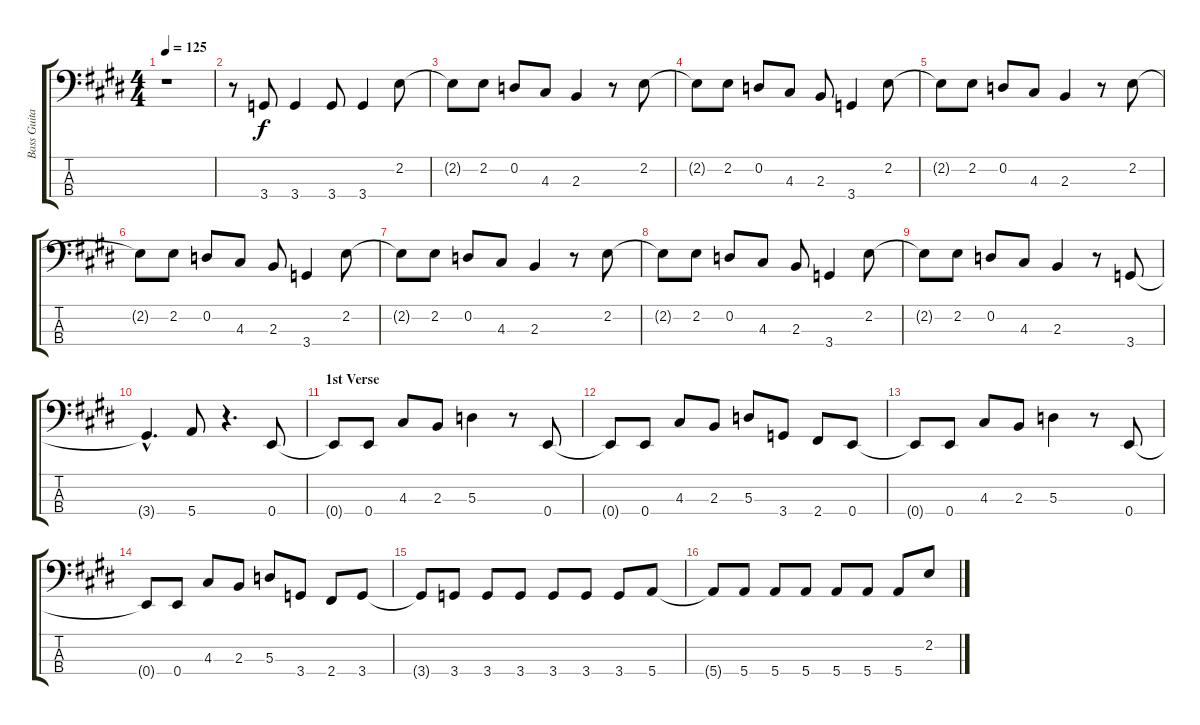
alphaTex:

\track ("Bass Guitar" "Bass Guita") {instrument electricbassfinger}
\staff {score tabs}
\tuning (G2 D2 A1 E1) {hide}
\ts (4 4)
\tempo 125
\clef f4
\ks e
r.1{dy f instrument electricbassfinger} |
r.8 3.4.8 3.4.4 3.4.8 3.4.4 2.2.8 |
2.2{t}.8 2.2.8 0.2.8 4.3.8 2.3.4 r.8 2.2.8 |
2.2{t}.8 2.2.8 0.2.8 4.3.8 2.3.8 3.4.4 2.2.8 |
2.2{t}.8 2.2.8 0.2.8 4.3.8 2.3.4 r.8 2.2.8 |
2.2{t}.8 2.2.8 0.2.8 4.3.8 2.3.8 3.4.4 2.2.8 |
2.2{t}.8 2.2.8 0.2.8 4.3.8 2.3.4 r.8 2.2.8 |
2.2{t}.8 2.2.8 0.2.8 4.3.8 2.3.8 3.4.4 2.2.8 |
2.2{t}.8 2.2.8 0.2.8 4.3.8 2.3.4 r.8 3.4.8 |
3.4{hac t}.4{d} 5.4.8 r.4{d} 0.4.8 |
\section ("" "1st Verse")
0.4{t}.8 0.4.8 4.3.8 2.3.8 5.3.4 r.8 0.4.8 |
0.4{t}.8 0.4.8 4.3.8 2.3.8 5.3.8 3.4.8 2.4.8 0.4.8 |
0.4{t}.8 0.4.8 4.3.8 2.3.8 5.3.4 r.8 0.4.8 |
0.4{t}.8 0.4.8 4.3.8 2.3.8 5.3.8 3.4.8 2.4.8 3.4.8 |
3.4{t}.8 3.4.8 3.4.8 3.4.8 3.4.8 3.4.8 3.4.8 5.4.8 |
5.4{t}.8 5.4.8 5.4.8 5.4.8 5.4.8 5.4.8 5.4.8 2.2.8
